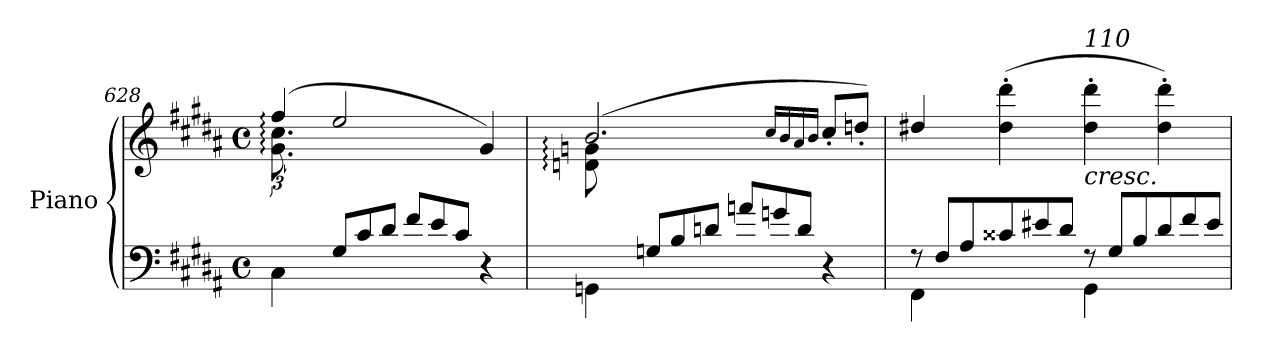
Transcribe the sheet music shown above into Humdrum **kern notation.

**kern	**kern
*part1	*part1
*staff2	*staff1
*I"Piano	*
*I'Pno	*
!!LO:LB:g=z
*clefF4	*clefG2
*k[f#c#g#d#a#]	*k[f#c#g#d#a#]
*M4/4	*M4/4
*met(c)	*met(c)
=628	=628
*	*^
*	*	*^
4C#\	(4ff#/	12.g#\ 12.cc#\	4g#yy: 4cc#yy: 4ff#yy:
.	.	2..ryy	.
*Xtuplet	*	*	*
12G#/L	2ee/	.	2.ryy
12c#/	.	.	.
12d#/J	.	.	.
12f#/L	.	.	.
12e/	.	.	.
12c#/J	.	.	.
4r	4g#/)	.	.
=629	=629	=629	=629
4GGn\	(2.b/	8dn\: 8gn\:	2.dyy: 2.gyy: 2.byy:
.	.	2..ryy	.
12Gn/L	.	.	.
12B/	.	.	.
12dn/J	.	.	.
12an/L	.	.	.
12gn/	.	.	.
12d/J	.	.	.
.	16qcc#/LL	.	.
.	16qb/	.	.
.	16qa#/	.	.
.	16qb/JJ	.	.
4r	8cc#'/L	.	4ryy
.	8ddn'/J)	.	.
*	*v	*v	*v
=630	=630
*^	*
12rF	4FF#\	4dd#X/
12F#/L	.	.
12A#/	.	.
12c##X/	4ryy	(4dd#\' 4ddd#\'
12e#X/	.	.
12d#/J	.	.
!	!	!LO:TX:b:i:t=cresc.
!	!	!LO:TX:a:i:t=110
12rF	4GG#\	4dd#\' 4ddd#\'
12G#/L	.	.
12B/	.	.
12d#/	4ryy	4dd#\' 4ddd#\')
12f#/	.	.
12e#/J	.	.
*v	*v	*
=	=
*-	*-
